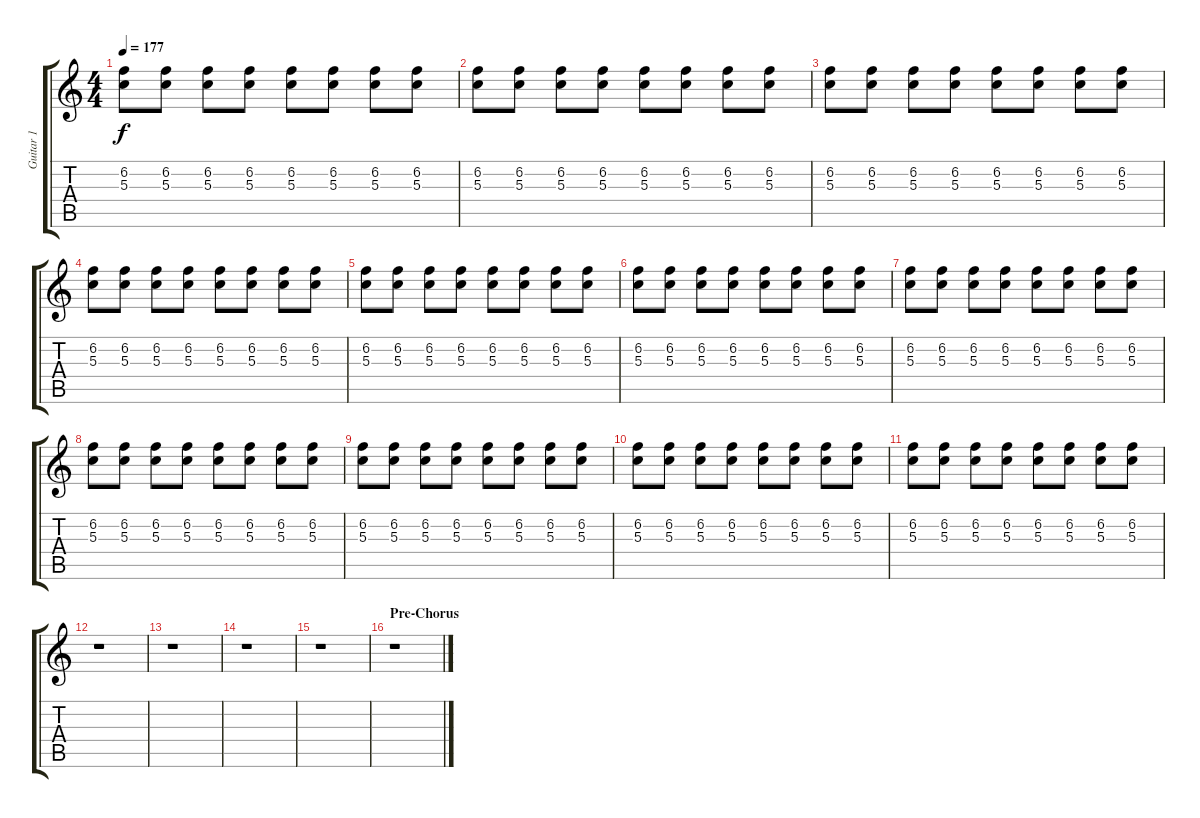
\track ("Guitar 1" "Guitar 1") {instrument electricguitarclean}
\staff {score tabs}
\tuning (E4 B3 G3 D3 A2 E2) {hide}
\ts (4 4)
\tempo 177
\clef g2
\ks c
(6.2 5.3).8{dy f} (6.2 5.3).8 (6.2 5.3).8 (6.2 5.3).8 (6.2 5.3).8 (6.2 5.3).8 (6.2 5.3).8 (6.2 5.3).8 |
(6.2 5.3).8 (6.2 5.3).8 (6.2 5.3).8 (6.2 5.3).8 (6.2 5.3).8 (6.2 5.3).8 (6.2 5.3).8 (6.2 5.3).8 |
(6.2 5.3).8 (6.2 5.3).8 (6.2 5.3).8 (6.2 5.3).8 (6.2 5.3).8 (6.2 5.3).8 (6.2 5.3).8 (6.2 5.3).8 |
(6.2 5.3).8 (6.2 5.3).8 (6.2 5.3).8 (6.2 5.3).8 (6.2 5.3).8 (6.2 5.3).8 (6.2 5.3).8 (6.2 5.3).8 |
(6.2 5.3).8 (6.2 5.3).8 (6.2 5.3).8 (6.2 5.3).8 (6.2 5.3).8 (6.2 5.3).8 (6.2 5.3).8 (6.2 5.3).8 |
(6.2 5.3).8 (6.2 5.3).8 (6.2 5.3).8 (6.2 5.3).8 (6.2 5.3).8 (6.2 5.3).8 (6.2 5.3).8 (6.2 5.3).8 |
(6.2 5.3).8 (6.2 5.3).8 (6.2 5.3).8 (6.2 5.3).8 (6.2 5.3).8 (6.2 5.3).8 (6.2 5.3).8 (6.2 5.3).8 |
(6.2 5.3).8 (6.2 5.3).8 (6.2 5.3).8 (6.2 5.3).8 (6.2 5.3).8 (6.2 5.3).8 (6.2 5.3).8 (6.2 5.3).8 |
(6.2 5.3).8 (6.2 5.3).8 (6.2 5.3).8 (6.2 5.3).8 (6.2 5.3).8 (6.2 5.3).8 (6.2 5.3).8 (6.2 5.3).8 |
(6.2 5.3).8 (6.2 5.3).8 (6.2 5.3).8 (6.2 5.3).8 (6.2 5.3).8 (6.2 5.3).8 (6.2 5.3).8 (6.2 5.3).8 |
(6.2 5.3).8 (6.2 5.3).8 (6.2 5.3).8 (6.2 5.3).8 (6.2 5.3).8 (6.2 5.3).8 (6.2 5.3).8 (6.2 5.3).8 |
r.1 |
r.1 |
r.1 |
r.1 |
\section ("" "Pre-Chorus")
r.1
